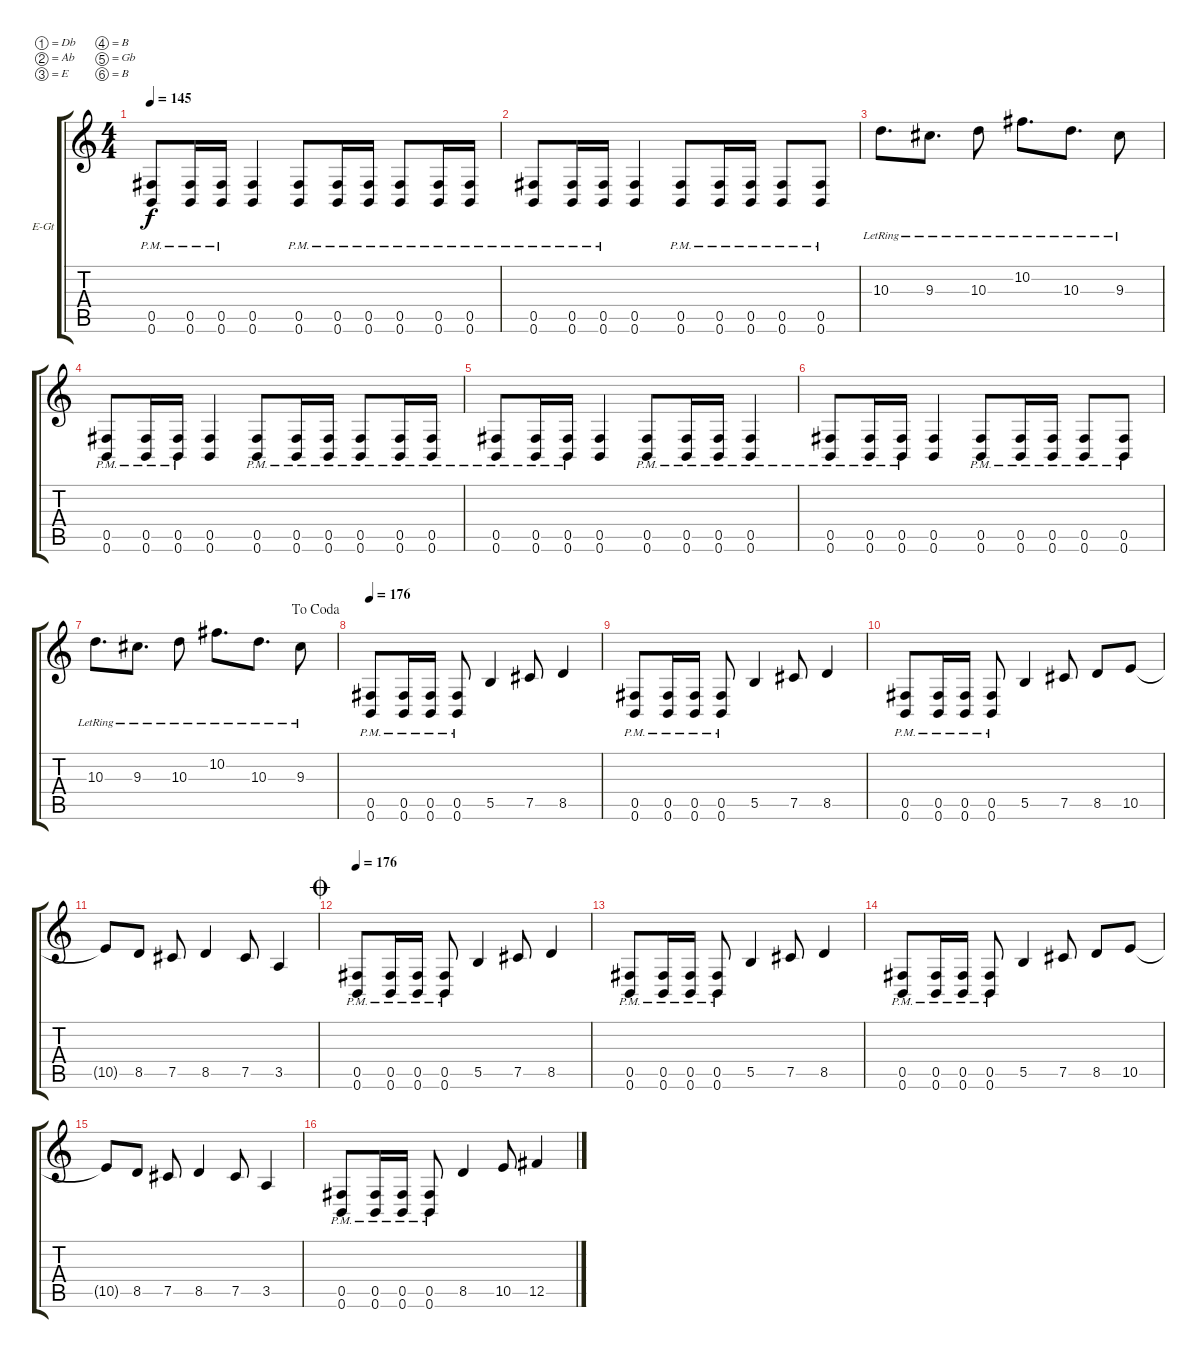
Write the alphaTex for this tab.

\bracketExtendMode groupsimilarinstruments
\firstSystemTrackNameOrientation horizontal
\otherSystemsTrackNameOrientation horizontal
\track ("Guitar" "E-Gt") {instrument distortionguitar}
\staff {score tabs}
\tuning (Db4 Ab3 E3 B2 Gb2 B1)
\ts (4 4)
\tempo 145
\clef g2
\ks c
(0.5{pm} 0.6{pm}).8{dy f} (0.5{pm} 0.6{pm}).16 (0.5{pm} 0.6{pm}).16 (0.5 0.6).4 (0.5{pm} 0.6{pm}).8 (0.5{pm} 0.6{pm}).16 (0.5{pm} 0.6{pm}).16 (0.5{pm} 0.6{pm}).8 (0.5{pm} 0.6{pm}).16 (0.5{pm} 0.6{pm}).16 |
(0.5{pm} 0.6{pm}).8 (0.5{pm} 0.6{pm}).16 (0.5{pm} 0.6{pm}).16 (0.5 0.6).4 (0.5{pm} 0.6{pm}).8 (0.5{pm} 0.6{pm}).16 (0.5{pm} 0.6{pm}).16 (0.5{pm} 0.6{pm}).8 (0.5{pm} 0.6{pm}).8 |
10.3{lr}.8{d} 9.3{lr}.8{d} 10.3{lr}.8 10.2{lr}.8{d} 10.3{lr}.8{d} 9.3{lr}.8 |
(0.5{pm} 0.6{pm}).8 (0.5{pm} 0.6{pm}).16 (0.5{pm} 0.6{pm}).16 (0.5 0.6).4 (0.5{pm} 0.6{pm}).8 (0.5{pm} 0.6{pm}).16 (0.5{pm} 0.6{pm}).16 (0.5{pm} 0.6{pm}).8 (0.5{pm} 0.6{pm}).16 (0.5{pm} 0.6{pm}).16 |
(0.5{pm} 0.6{pm}).8 (0.5{pm} 0.6{pm}).16 (0.5{pm} 0.6{pm}).16 (0.5 0.6).4 (0.5{pm} 0.6{pm}).8 (0.5{pm} 0.6{pm}).16 (0.5{pm} 0.6{pm}).16 (0.5{pm} 0.6{pm}).4 |
(0.5{pm} 0.6{pm}).8 (0.5{pm} 0.6{pm}).16 (0.5{pm} 0.6{pm}).16 (0.5 0.6).4 (0.5{pm} 0.6{pm}).8 (0.5{pm} 0.6{pm}).16 (0.5{pm} 0.6{pm}).16 (0.5{pm} 0.6{pm}).8 (0.5{pm} 0.6{pm}).8 |
\jump dacoda
10.3{lr}.8{d} 9.3{lr}.8{d} 10.3{lr}.8 10.2{lr}.8{d} 10.3{lr}.8{d} 9.3{lr}.8 |
\tempo 176
(0.5{pm} 0.6{pm}).8 (0.5{pm} 0.6{pm}).16 (0.5{pm} 0.6{pm}).16 (0.5{pm} 0.6{pm}).8 5.5.4 7.5.8 8.5.4 |
(0.5{pm} 0.6{pm}).8 (0.5{pm} 0.6{pm}).16 (0.5{pm} 0.6{pm}).16 (0.5{pm} 0.6{pm}).8 5.5.4 7.5.8 8.5.4 |
(0.5{pm} 0.6{pm}).8 (0.5{pm} 0.6{pm}).16 (0.5{pm} 0.6{pm}).16 (0.5{pm} 0.6{pm}).8 5.5.4 7.5.8 8.5.8 10.5.8 |
10.5{t}.8 8.5.8 7.5.8 8.5.4 7.5.8 3.5.4 |
\jump coda
\tempo 176
(0.5{pm} 0.6{pm}).8 (0.5{pm} 0.6{pm}).16 (0.5{pm} 0.6{pm}).16 (0.5{pm} 0.6{pm}).8 5.5.4 7.5.8 8.5.4 |
(0.5{pm} 0.6{pm}).8 (0.5{pm} 0.6{pm}).16 (0.5{pm} 0.6{pm}).16 (0.5{pm} 0.6{pm}).8 5.5.4 7.5.8 8.5.4 |
(0.5{pm} 0.6{pm}).8 (0.5{pm} 0.6{pm}).16 (0.5{pm} 0.6{pm}).16 (0.5{pm} 0.6{pm}).8 5.5.4 7.5.8 8.5.8 10.5.8 |
10.5{t}.8 8.5.8 7.5.8 8.5.4 7.5.8 3.5.4 |
(0.5{pm} 0.6{pm}).8 (0.5{pm} 0.6{pm}).16 (0.5{pm} 0.6{pm}).16 (0.5{pm} 0.6{pm}).8 8.5.4 10.5.8 12.5.4
